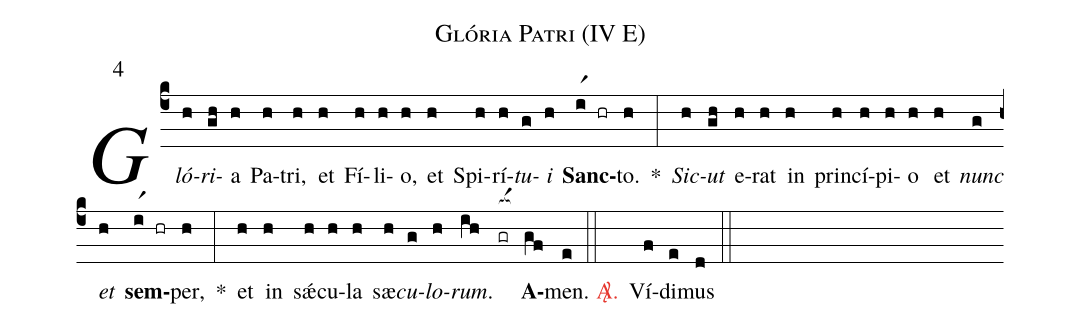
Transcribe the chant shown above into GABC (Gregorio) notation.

name: Glória Patri (IV E);
mode: 4;
%%
(c4)

<i>Gló</i>(h)<i>ri</i>(gh)a(h) Pa(h)tri,(h) et(h) Fí(h)li(h)o,(h) et(h) Spi(h)rí(h)<i>tu</i>(g)<i>i</i>(h) <b>Sanc</b>(ir1 hr)to.(h) *(:) <i>Sic</i>(h)<i>ut</i>(gh) e(h)rat(h) in(h) prin(h)cí(h)pi(h)o(h) et(h) <i>nunc</i>(g) <i>et</i>(h) <b>sem</b>(ir1 hr)per,(h) *(:) et(h) in(h) sǽ(h)cu(h)la(h)

sæ(h)<i>cu</i>(g)<i>lo</i>(h)<i>rum</i>.(ih) (gr[ocba:1{])<b>A</b>(gf[ocba:0}])men.(e)

(::)

<c><sp>A/</sp>.</c>() Ví(f)di(e)mus(d)

(::)
